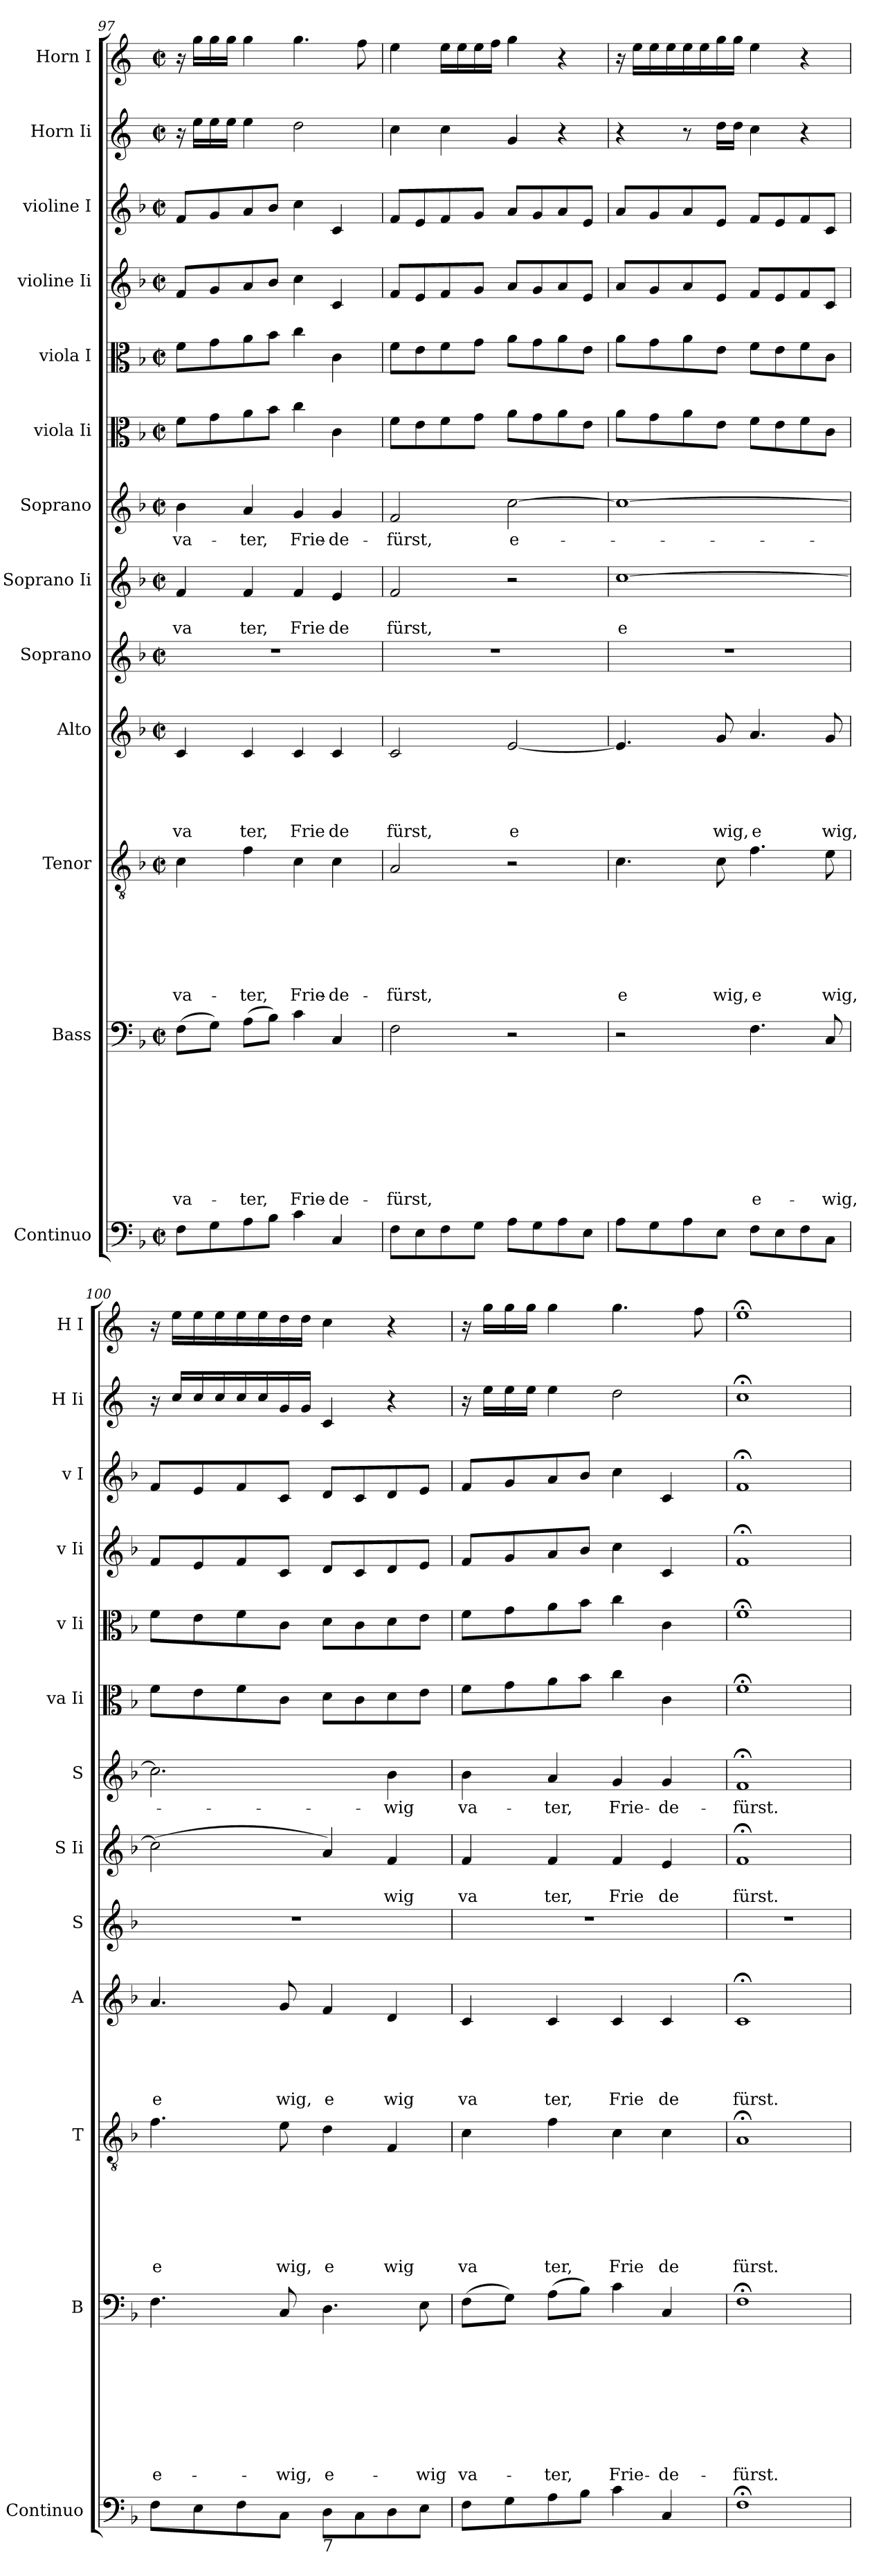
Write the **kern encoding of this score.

**kern	**kern	**text	**text	**text	**text	**text	**text	**text	**text	**text	**kern	**text	**text	**text	**text	**text	**text	**text	**kern	**text	**text	**text	**text	**text	**kern	**kern	**text	**text	**kern	**text	**kern	**kern	**kern	**kern	**kern	**kern
*part13	*part12	*part12	*part12	*part12	*part12	*part12	*part12	*part12	*part12	*part12	*part11	*part11	*part11	*part11	*part11	*part11	*part11	*part11	*part10	*part10	*part10	*part10	*part10	*part10	*part9	*part8	*part8	*part8	*part7	*part7	*part6	*part5	*part4	*part3	*part2	*part1
*staff13	*staff12	*staff12	*staff12	*staff12	*staff12	*staff12	*staff12	*staff12	*staff12	*staff12	*staff11	*staff11	*staff11	*staff11	*staff11	*staff11	*staff11	*staff11	*staff10	*staff10	*staff10	*staff10	*staff10	*staff10	*staff9	*staff8	*staff8	*staff8	*staff7	*staff7	*staff6	*staff5	*staff4	*staff3	*staff2	*staff1
*I"Continuo	*I"Bass	*	*	*	*	*	*	*	*	*	*I"Tenor	*	*	*	*	*	*	*	*I"Alto	*	*	*	*	*	*I"Soprano	*I"Soprano Ii	*	*	*I"Soprano	*	*I"viola Ii	*I"viola I	*I"violine Ii	*I"violine I	*I"Horn Ii	*I"Horn I
*I'Continuo	*I'B	*	*	*	*	*	*	*	*	*	*I'T	*	*	*	*	*	*	*	*I'A	*	*	*	*	*	*I'S	*I'S Ii	*	*	*I'S	*	*I'va Ii	*I'v Ii	*I'v Ii	*I'v I	*I'H Ii	*I'H I
*clefF4	*clefF4	*	*	*	*	*	*	*	*	*	*clefGv2	*	*	*	*	*	*	*	*clefG2	*	*	*	*	*	*clefG2	*clefG2	*	*	*clefG2	*	*clefC3	*clefC3	*clefG2	*clefG2	*clefG2	*clefG2
*	*	*	*	*	*	*	*	*	*	*	*	*	*	*	*	*	*	*	*	*	*	*	*	*	*	*	*	*	*	*	*	*	*	*	*ITrd-3c-5	*ITrd-3c-5
*k[b-]	*k[b-]	*	*	*	*	*	*	*	*	*	*k[b-]	*	*	*	*	*	*	*	*k[b-]	*	*	*	*	*	*k[b-]	*k[b-]	*	*	*k[b-]	*	*k[b-]	*k[b-]	*k[b-]	*k[b-]	*k[b-]	*k[b-]
*F:	*F:	*	*	*	*	*	*	*	*	*	*F:	*	*	*	*	*	*	*	*F:	*	*	*	*	*	*F:	*F:	*	*	*F:	*	*F:	*F:	*F:	*F:	*F:	*F:
*M2/2	*M2/2	*	*	*	*	*	*	*	*	*	*M2/2	*	*	*	*	*	*	*	*M2/2	*	*	*	*	*	*M2/2	*M2/2	*	*	*M2/2	*	*M2/2	*M2/2	*M2/2	*M2/2	*M2/2	*M2/2
*met(c|)	*met(c|)	*	*	*	*	*	*	*	*	*	*met(c|)	*	*	*	*	*	*	*	*met(c|)	*	*	*	*	*	*met(c|)	*met(c|)	*	*	*met(c|)	*	*met(c|)	*met(c|)	*met(c|)	*met(c|)	*met(c|)	*met(c|)
=97	=97	=97	=97	=97	=97	=97	=97	=97	=97	=97	=97	=97	=97	=97	=97	=97	=97	=97	=97	=97	=97	=97	=97	=97	=97	=97	=97	=97	=97	=97	=97	=97	=97	=97	=97	=97
!	!	!	!	!	!	!	!	!	!	!LO:LY:b	!	!	!	!	!	!	!	!LO:LY:b	!	!	!	!	!	!LO:LY:b	!	!	!	!LO:LY:b	!	!LO:LY:b	!	!	!	!	!	!
8F>\L	(>8F\L	.	.	.	.	.	.	.	.	va-	4c\	.	.	.	.	.	.	va-	4c/	.	.	.	.	va	1r	4f/	.	va	4b-\	va-	8f\L	8f\L	8f/L	8f/L	16ra	16ra
.	.	.	.	.	.	.	.	.	.	.	.	.	.	.	.	.	.	.	.	.	.	.	.	.	.	.	.	.	.	.	.	.	.	.	16aa\LL	16ccc\LL
8G\	8G\J)	.	.	.	.	.	.	.	.	.	.	.	.	.	.	.	.	.	.	.	.	.	.	.	.	.	.	.	.	.	8g\	8g\	8g/	8g/	16aa\	16ccc\
.	.	.	.	.	.	.	.	.	.	.	.	.	.	.	.	.	.	.	.	.	.	.	.	.	.	.	.	.	.	.	.	.	.	.	16aa\JJ	16ccc\JJ
!	!	!	!	!	!	!	!	!	!	!LO:LY:b	!	!	!	!	!	!	!	!LO:LY:b	!	!	!	!	!	!LO:LY:b	!	!	!	!LO:LY:b	!	!LO:LY:b	!	!	!	!	!	!
8A>\	(>8A\L	.	.	.	.	.	.	.	.	-ter,	4f\	.	.	.	.	.	.	-ter,	4c/	.	.	.	.	ter,	.	4f/	.	ter,	4a/	-ter,	8a\	8a\	8a/	8a/	4aa\	4ccc\
8B-\J	8B-\J)	.	.	.	.	.	.	.	.	.	.	.	.	.	.	.	.	.	.	.	.	.	.	.	.	.	.	.	.	.	8b-\J	8b-\J	8b-/J	8b-/J	.	.
!	!	!	!	!	!	!	!	!	!	!LO:LY:b	!	!	!	!	!	!	!	!LO:LY:b	!	!	!	!	!	!LO:LY:b	!	!	!	!LO:LY:b	!	!LO:LY:b	!	!	!	!	!	!
4c>\	4c\	.	.	.	.	.	.	.	.	Frie-	4c\	.	.	.	.	.	.	Frie-	4c/	.	.	.	.	Frie	.	4f/	.	Frie	4g/	Frie-	4cc\	4cc\	4cc\	4cc\	2gg\	4.ccc\
!	!	!	!	!	!	!	!	!	!	!LO:LY:b	!	!	!	!	!	!	!	!LO:LY:b	!	!	!	!	!	!LO:LY:b	!	!	!	!LO:LY:b	!	!LO:LY:b	!	!	!	!	!	!
4C</	4C/	.	.	.	.	.	.	.	.	-de-	4c\	.	.	.	.	.	.	-de-	4c/	.	.	.	.	de	.	4e/	.	de	4g/	-de-	4c\	4c\	4c/	4c/	.	.
.	.	.	.	.	.	.	.	.	.	.	.	.	.	.	.	.	.	.	.	.	.	.	.	.	.	.	.	.	.	.	.	.	.	.	.	8bb-\
!!LO:PB:g=z
=98	=98	=98	=98	=98	=98	=98	=98	=98	=98	=98	=98	=98	=98	=98	=98	=98	=98	=98	=98	=98	=98	=98	=98	=98	=98	=98	=98	=98	=98	=98	=98	=98	=98	=98	=98	=98
!	!	!	!	!	!	!	!	!	!	!LO:LY:b	!	!	!	!	!	!	!	!LO:LY:b	!	!	!	!	!	!LO:LY:b	!	!	!	!LO:LY:b	!	!LO:LY:b	!	!	!	!	!	!
8F\L	2F\	.	.	.	.	.	.	.	.	-fürst,	2A/	.	.	.	.	.	.	-fürst,	2c/	.	.	.	.	fürst,	1r	2f/	.	fürst,	2f/	-fürst,	8f\L	8f\L	8f/L	8f/L	4ff\	4aa\
8E\	.	.	.	.	.	.	.	.	.	.	.	.	.	.	.	.	.	.	.	.	.	.	.	.	.	.	.	.	.	.	8e\	8e\	8e/	8e/	.	.
8F\	.	.	.	.	.	.	.	.	.	.	.	.	.	.	.	.	.	.	.	.	.	.	.	.	.	.	.	.	.	.	8f\	8f\	8f/	8f/	4ff\	16aa\LL
.	.	.	.	.	.	.	.	.	.	.	.	.	.	.	.	.	.	.	.	.	.	.	.	.	.	.	.	.	.	.	.	.	.	.	.	16aa\
8G\J	.	.	.	.	.	.	.	.	.	.	.	.	.	.	.	.	.	.	.	.	.	.	.	.	.	.	.	.	.	.	8g\J	8g\J	8g/J	8g/J	.	16aa\
.	.	.	.	.	.	.	.	.	.	.	.	.	.	.	.	.	.	.	.	.	.	.	.	.	.	.	.	.	.	.	.	.	.	.	.	16bb-\JJ
!	!	!	!	!	!	!	!	!	!	!	!	!	!	!	!	!	!	!	!	!	!	!	!	!LO:LY:b	!	!	!	!	!	!LO:LY:b	!	!	!	!	!	!
8A>\L	2r	.	.	.	.	.	.	.	.	.	2r	.	.	.	.	.	.	.	[<2e/	.	.	.	.	e	.	2r	.	.	[>2cc\	e-	8a\L	8a\L	8a/L	8a/L	4cc/	4ccc\
8G\	.	.	.	.	.	.	.	.	.	.	.	.	.	.	.	.	.	.	.	.	.	.	.	.	.	.	.	.	.	.	8g\	8g\	8g/	8g/	.	.
8A\	.	.	.	.	.	.	.	.	.	.	.	.	.	.	.	.	.	.	.	.	.	.	.	.	.	.	.	.	.	.	8a\	8a\	8a/	8a/	4r	4r
8E>\J	.	.	.	.	.	.	.	.	.	.	.	.	.	.	.	.	.	.	.	.	.	.	.	.	.	.	.	.	.	.	8e\J	8e\J	8e/J	8e/J	.	.
=99	=99	=99	=99	=99	=99	=99	=99	=99	=99	=99	=99	=99	=99	=99	=99	=99	=99	=99	=99	=99	=99	=99	=99	=99	=99	=99	=99	=99	=99	=99	=99	=99	=99	=99	=99	=99
!	!	!	!	!	!	!	!	!	!	!	!	!	!	!	!	!	!	!LO:LY:b	!	!	!	!	!	!	!	!	!	!LO:LY:b:rj	!	!	!	!	!	!	!	!
8A>\L	2r	.	.	.	.	.	.	.	.	.	4.c\	.	.	.	.	.	.	e	4.e/]	.	.	.	.	.	1r	[>1cc	.	e	1cc_	.	8a\L	8a\L	8a/L	8a/L	4r	16ra
.	.	.	.	.	.	.	.	.	.	.	.	.	.	.	.	.	.	.	.	.	.	.	.	.	.	.	.	.	.	.	.	.	.	.	.	16aa\LL
8G\	.	.	.	.	.	.	.	.	.	.	.	.	.	.	.	.	.	.	.	.	.	.	.	.	.	.	.	.	.	.	8g\	8g\	8g/	8g/	.	16aa\
.	.	.	.	.	.	.	.	.	.	.	.	.	.	.	.	.	.	.	.	.	.	.	.	.	.	.	.	.	.	.	.	.	.	.	.	16aa\
8A\	.	.	.	.	.	.	.	.	.	.	.	.	.	.	.	.	.	.	.	.	.	.	.	.	.	.	.	.	.	.	8a\	8a\	8a/	8a/	8r	16aa\
.	.	.	.	.	.	.	.	.	.	.	.	.	.	.	.	.	.	.	.	.	.	.	.	.	.	.	.	.	.	.	.	.	.	.	.	16aa\
!	!	!	!	!	!	!	!	!	!	!	!	!	!	!	!	!	!	!LO:LY:b	!	!	!	!	!	!LO:LY:b	!	!	!	!	!	!	!	!	!	!	!	!
8E>\J	.	.	.	.	.	.	.	.	.	.	8c\	.	.	.	.	.	.	wig,	8g/	.	.	.	.	wig,	.	.	.	.	.	.	8e\J	8e\J	8e/J	8e/J	16gg\LL	16ccc\
.	.	.	.	.	.	.	.	.	.	.	.	.	.	.	.	.	.	.	.	.	.	.	.	.	.	.	.	.	.	.	.	.	.	.	16gg\JJ	16ccc\JJ
!	!	!	!	!	!	!	!	!	!	!LO:LY:b	!	!	!	!	!	!	!	!LO:LY:b	!	!	!	!	!	!LO:LY:b	!	!	!	!	!	!	!	!	!	!	!	!
8F\L	4.F\	.	.	.	.	.	.	.	.	e-	4.f\	.	.	.	.	.	.	e	4.a/	.	.	.	.	e	.	.	.	.	.	.	8f\L	8f\L	8f/L	8f/L	4ff\	4aa\
8E\	.	.	.	.	.	.	.	.	.	.	.	.	.	.	.	.	.	.	.	.	.	.	.	.	.	.	.	.	.	.	8e\	8e\	8e/	8e/	.	.
8F\	.	.	.	.	.	.	.	.	.	.	.	.	.	.	.	.	.	.	.	.	.	.	.	.	.	.	.	.	.	.	8f\	8f\	8f/	8f/	4r	4r
!	!	!	!	!	!	!	!	!	!	!LO:LY:b	!	!	!	!	!	!	!	!LO:LY:b	!	!	!	!	!	!LO:LY:b	!	!	!	!	!	!	!	!	!	!	!	!
8C>\J	8C/	.	.	.	.	.	.	.	.	-wig,	8e\	.	.	.	.	.	.	wig,	8g/	.	.	.	.	wig,	.	.	.	.	.	.	8c\J	8c\J	8c/J	8c/J	.	.
=100	=100	=100	=100	=100	=100	=100	=100	=100	=100	=100	=100	=100	=100	=100	=100	=100	=100	=100	=100	=100	=100	=100	=100	=100	=100	=100	=100	=100	=100	=100	=100	=100	=100	=100	=100	=100
!	!	!	!	!	!	!	!	!	!	!LO:LY:b	!	!	!	!	!	!	!	!LO:LY:b	!	!	!	!	!	!LO:LY:b	!	!	!	!	!	!	!	!	!	!	!	!
8F\L	4.F\	.	.	.	.	.	.	.	.	e-	4.f\	.	.	.	.	.	.	e	4.a/	.	.	.	.	e	1r	(>2cc\]	.	.	2.cc\]	.	8f\L	8f\L	8f/L	8f/L	16ra	16ra
.	.	.	.	.	.	.	.	.	.	.	.	.	.	.	.	.	.	.	.	.	.	.	.	.	.	.	.	.	.	.	.	.	.	.	16ff/LL	16aa\LL
8E\	.	.	.	.	.	.	.	.	.	.	.	.	.	.	.	.	.	.	.	.	.	.	.	.	.	.	.	.	.	.	8e\	8e\	8e/	8e/	16ff/	16aa\
.	.	.	.	.	.	.	.	.	.	.	.	.	.	.	.	.	.	.	.	.	.	.	.	.	.	.	.	.	.	.	.	.	.	.	16ff/	16aa\
8F\	.	.	.	.	.	.	.	.	.	.	.	.	.	.	.	.	.	.	.	.	.	.	.	.	.	.	.	.	.	.	8f\	8f\	8f/	8f/	16ff/	16aa\
.	.	.	.	.	.	.	.	.	.	.	.	.	.	.	.	.	.	.	.	.	.	.	.	.	.	.	.	.	.	.	.	.	.	.	16ff/	16aa\
!	!	!	!	!	!	!	!	!	!	!LO:LY:b	!	!	!	!	!	!	!	!LO:LY:b	!	!	!	!	!	!LO:LY:b	!	!	!	!	!	!	!	!	!	!	!	!
8C\J	8C/	.	.	.	.	.	.	.	.	-wig,	8e\	.	.	.	.	.	.	wig,	8g/	.	.	.	.	wig,	.	.	.	.	.	.	8c\J	8c\J	8c/J	8c/J	16cc/	16gg\
.	.	.	.	.	.	.	.	.	.	.	.	.	.	.	.	.	.	.	.	.	.	.	.	.	.	.	.	.	.	.	.	.	.	.	16cc/JJ	16gg\JJ
!LO:TX:b:t=7	!	!	!	!	!	!	!	!	!	!	!	!	!	!	!	!	!	!	!	!	!	!	!	!	!	!	!	!	!	!	!	!	!	!	!	!
!	!	!	!	!	!	!	!	!	!	!LO:LY:b	!	!	!	!	!	!	!	!LO:LY:b	!	!	!	!	!	!LO:LY:b	!	!	!	!	!	!	!	!	!	!	!	!
8D\L	4.D\	.	.	.	.	.	.	.	.	e-	4d\	.	.	.	.	.	.	e	4f/	.	.	.	.	e	.	4a/)	.	.	.	.	8d\L	8d\L	8d/L	8d/L	4f/	4ff\
8C\	.	.	.	.	.	.	.	.	.	.	.	.	.	.	.	.	.	.	.	.	.	.	.	.	.	.	.	.	.	.	8c\	8c\	8c/	8c/	.	.
!	!	!	!	!	!	!	!	!	!	!	!	!	!	!	!	!	!	!LO:LY:b	!	!	!	!	!	!LO:LY:b	!	!	!	!LO:LY:b	!	!LO:LY:b	!	!	!	!	!	!
8D>\	.	.	.	.	.	.	.	.	.	.	4F/	.	.	.	.	.	.	wig	4d/	.	.	.	.	wig	.	4f/	.	wig	4b-\	-wig	8d\	8d\	8d/	8d/	4r	4r
!	!	!	!	!	!	!	!	!	!	!LO:LY:b	!	!	!	!	!	!	!	!	!	!	!	!	!	!	!	!	!	!	!	!	!	!	!	!	!	!
8E\J	8E\	.	.	.	.	.	.	.	.	-wig	.	.	.	.	.	.	.	.	.	.	.	.	.	.	.	.	.	.	.	.	8e\J	8e\J	8e/J	8e/J	.	.
=101	=101	=101	=101	=101	=101	=101	=101	=101	=101	=101	=101	=101	=101	=101	=101	=101	=101	=101	=101	=101	=101	=101	=101	=101	=101	=101	=101	=101	=101	=101	=101	=101	=101	=101	=101	=101
!	!	!	!	!	!	!	!	!	!	!LO:LY:b	!	!	!	!	!	!	!	!LO:LY:b	!	!	!	!	!	!LO:LY:b	!	!	!	!LO:LY:b	!	!LO:LY:b	!	!	!	!	!	!
8F>\L	(>8F\L	.	.	.	.	.	.	.	.	va-	4c\	.	.	.	.	.	.	va	4c/	.	.	.	.	va	1r	4f/	.	va	4b-\	va-	8f\L	8f\L	8f/L	8f/L	16ra	16ra
.	.	.	.	.	.	.	.	.	.	.	.	.	.	.	.	.	.	.	.	.	.	.	.	.	.	.	.	.	.	.	.	.	.	.	16aa\LL	16ccc\LL
8G\	8G\J)	.	.	.	.	.	.	.	.	.	.	.	.	.	.	.	.	.	.	.	.	.	.	.	.	.	.	.	.	.	8g\	8g\	8g/	8g/	16aa\	16ccc\
.	.	.	.	.	.	.	.	.	.	.	.	.	.	.	.	.	.	.	.	.	.	.	.	.	.	.	.	.	.	.	.	.	.	.	16aa\JJ	16ccc\JJ
!	!	!	!	!	!	!	!	!	!	!LO:LY:b	!	!	!	!	!	!	!	!LO:LY:b	!	!	!	!	!	!LO:LY:b	!	!	!	!LO:LY:b	!	!LO:LY:b	!	!	!	!	!	!
8A>\	(>8A\L	.	.	.	.	.	.	.	.	-ter,	4f\	.	.	.	.	.	.	ter,	4c/	.	.	.	.	ter,	.	4f/	.	ter,	4a/	-ter,	8a\	8a\	8a/	8a/	4aa\	4ccc\
8B-\J	8B-\J)	.	.	.	.	.	.	.	.	.	.	.	.	.	.	.	.	.	.	.	.	.	.	.	.	.	.	.	.	.	8b-\J	8b-\J	8b-/J	8b-/J	.	.
!	!	!	!	!	!	!	!	!	!	!LO:LY:b	!	!	!	!	!	!	!	!LO:LY:b	!	!	!	!	!	!LO:LY:b	!	!	!	!LO:LY:b	!	!LO:LY:b	!	!	!	!	!	!
4c>\	4c\	.	.	.	.	.	.	.	.	Frie-	4c\	.	.	.	.	.	.	Frie	4c/	.	.	.	.	Frie	.	4f/	.	Frie	4g/	Frie-	4cc\	4cc\	4cc\	4cc\	2gg\	4.ccc\
!	!	!	!	!	!	!	!	!	!	!LO:LY:b	!	!	!	!	!	!	!	!LO:LY:b	!	!	!	!	!	!LO:LY:b	!	!	!	!LO:LY:b	!	!LO:LY:b	!	!	!	!	!	!
4C</	4C/	.	.	.	.	.	.	.	.	-de-	4c\	.	.	.	.	.	.	de	4c/	.	.	.	.	de	.	4e/	.	de	4g/	-de-	4c\	4c\	4c/	4c/	.	.
.	.	.	.	.	.	.	.	.	.	.	.	.	.	.	.	.	.	.	.	.	.	.	.	.	.	.	.	.	.	.	.	.	.	.	.	8bb-\
=102	=102	=102	=102	=102	=102	=102	=102	=102	=102	=102	=102	=102	=102	=102	=102	=102	=102	=102	=102	=102	=102	=102	=102	=102	=102	=102	=102	=102	=102	=102	=102	=102	=102	=102	=102	=102
!	!	!	!	!	!	!	!	!	!	!LO:LY:b	!	!	!	!	!	!	!	!LO:LY:b	!	!	!	!	!	!LO:LY:b	!	!	!	!LO:LY:b	!	!LO:LY:b	!	!	!	!	!	!
1F;<	1F;<	.	.	.	.	.	.	.	.	-fürst.	1A;	.	.	.	.	.	.	fürst.	1c;	.	.	.	.	fürst.	1r	1f;	.	fürst.	1f;	-fürst.	1f;<	1f;<	1f;	1f;	1ff;<	1aa;<
=	=	=	=	=	=	=	=	=	=	=	=	=	=	=	=	=	=	=	=	=	=	=	=	=	=	=	=	=	=	=	=	=	=	=	=	=
*-	*-	*-	*-	*-	*-	*-	*-	*-	*-	*-	*-	*-	*-	*-	*-	*-	*-	*-	*-	*-	*-	*-	*-	*-	*-	*-	*-	*-	*-	*-	*-	*-	*-	*-	*-	*-
